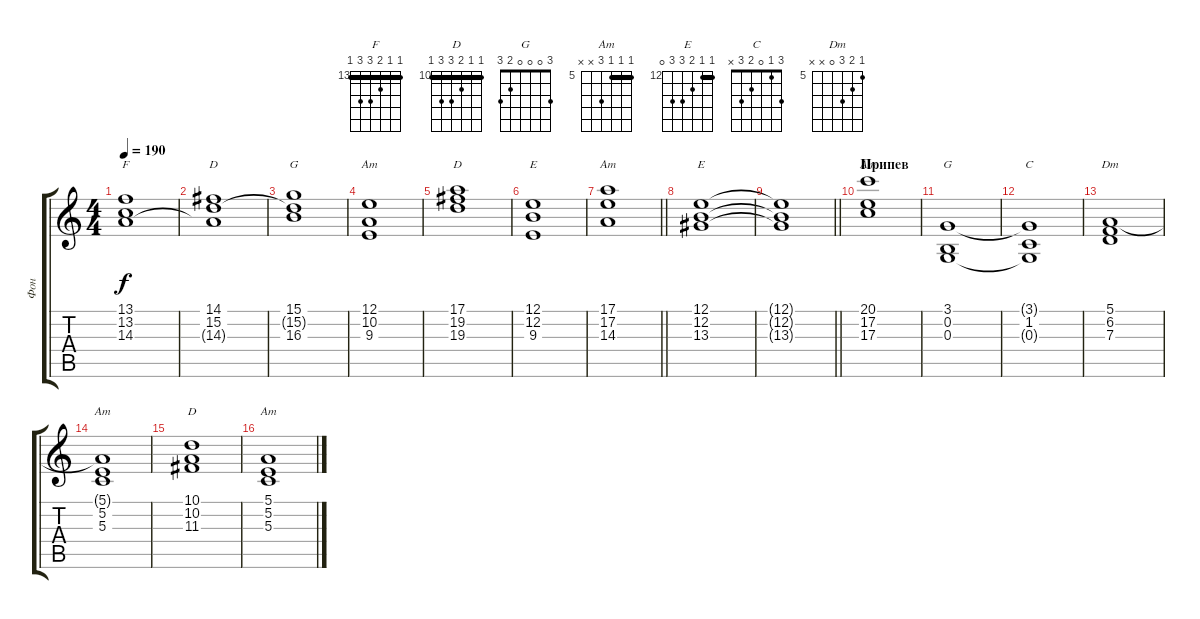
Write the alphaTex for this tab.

\track ("Фон" "Фон") {instrument pad2warm}
\staff {score tabs}
\tuning (E4 B3 G3 D3 A2 E2) {hide}
\chord ("F" 13 13 14 15 15 13) {firstfret 13 barre 13}
\chord ("D" 14 15 14 16 17 x) {firstfret 14 barre 14}
\chord ("G" 15 15 16 17 17 15) {firstfret 15 barre 15}
\chord ("Am" 12 10 9 10 0 x) {firstfret 9}
\chord ("D" 17 19 19 0 x x) {firstfret 17}
\chord ("E" 12 12 9 9 11 12) {firstfret 9 barre (9 12)}
\chord ("Am" 17 17 14 14 15 17) {firstfret 14 barre (14 17)}
\chord ("E" 12 12 13 14 14 0) {firstfret 12 barre 12}
\chord ("Am" 20 17 17 19 19 17) {firstfret 17 barre 17}
\chord ("G" 3 0 0 0 2 3)
\chord ("C" 3 1 0 2 3 x)
\chord ("Dm" 5 6 7 0 x x) {firstfret 5}
\chord ("Am" 5 5 5 7 0 x) {firstfret 5 barre 5}
\chord ("D" 10 10 11 12 12 10) {firstfret 10 barre 10}
\chord ("Am" 5 5 5 7 x x) {firstfret 5 barre 5}
\ts (4 4)
\tempo 190
\clef g2
\ks c
(13.1 13.2 14.3).1{ch "F" dy f} |
(14.1 15.2 14.3{t}).1{ch "D"} |
(15.1 15.2{t} 16.3).1{ch "G"} |
(12.1 10.2 9.3).1{ch "Am"} |
(17.1 19.2 19.3).1{ch "D"} |
(12.1 12.2 9.3).1{ch "E"} |
\barLineRight lightlight
(17.1 17.2 14.3).1{ch "Am"} |
\section ("" "")
(12.1 12.2 13.3).1{ch "E"} |
\barLineRight lightlight
(12.1{t} 12.2{t} 13.3{t}).1 |
\section ("" "Припев")
(20.1 17.2 17.3).1{ch "Am"} |
(3.1 0.2 0.3).1{ch "G"} |
(3.1{t} 1.2 0.3{t}).1{ch "C"} |
(5.1 6.2 7.3).1{ch "Dm"} |
(5.1{t} 5.2 5.3).1{ch "Am"} |
(10.1 10.2 11.3).1{ch "D"} |
(5.1 5.2 5.3).1{ch "Am"}
